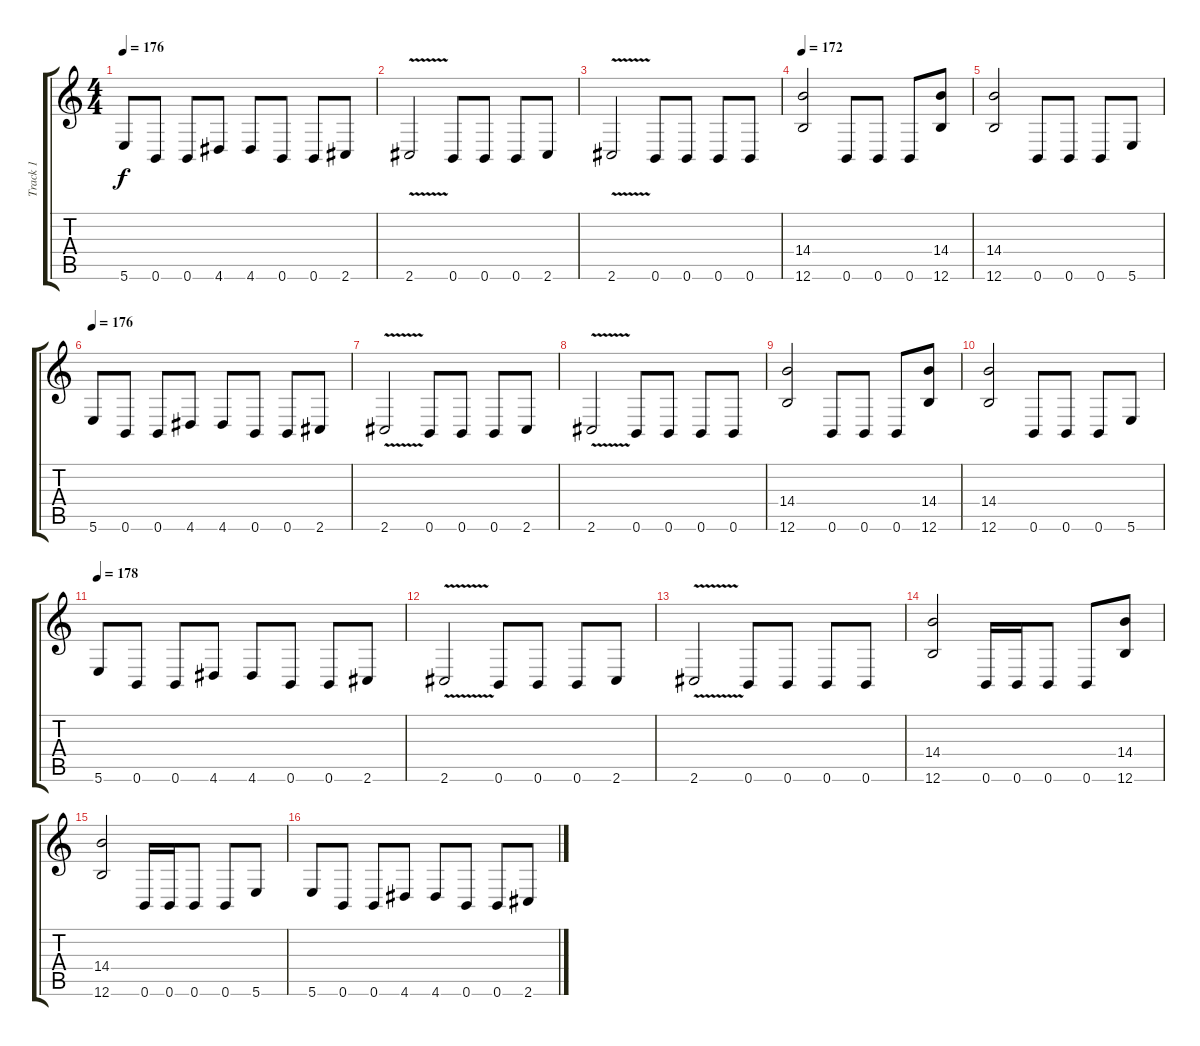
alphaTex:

\track ("Track 1" "Track 1") {instrument electricguitarjazz}
\staff {score tabs}
\tuning (B3 Gb3 D3 A2 E2 B1) {hide}
\ts (4 4)
\tempo 176
\clef g2
\ks c
5.6.8{dy f} 0.6.8 0.6.8 4.6.8 4.6.8 0.6.8 0.6.8 2.6.8 |
2.6{v}.2 0.6.8 0.6.8 0.6.8 2.6.8 |
2.6{v}.2 0.6.8 0.6.8 0.6.8 0.6.8 |
\tempo 172
(14.4 12.6).2 0.6.8 0.6.8 0.6.8 (14.4 12.6).8 |
(14.4 12.6).2 0.6.8 0.6.8 0.6.8 5.6.8 |
\tempo 176
5.6.8 0.6.8 0.6.8 4.6.8 4.6.8 0.6.8 0.6.8 2.6.8 |
2.6{v}.2 0.6.8 0.6.8 0.6.8 2.6.8 |
2.6{v}.2 0.6.8 0.6.8 0.6.8 0.6.8 |
(14.4 12.6).2 0.6.8 0.6.8 0.6.8 (14.4 12.6).8 |
(14.4 12.6).2 0.6.8 0.6.8 0.6.8 5.6.8 |
\tempo 178
5.6.8 0.6.8 0.6.8 4.6.8 4.6.8 0.6.8 0.6.8 2.6.8 |
2.6{v}.2 0.6.8 0.6.8 0.6.8 2.6.8 |
2.6{v}.2 0.6.8 0.6.8 0.6.8 0.6.8 |
(14.4 12.6).2 0.6.16 0.6.16 0.6.8 0.6.8 (14.4 12.6).8 |
(14.4 12.6).2 0.6.16 0.6.16 0.6.8 0.6.8 5.6.8 |
5.6.8 0.6.8 0.6.8 4.6.8 4.6.8 0.6.8 0.6.8 2.6.8
